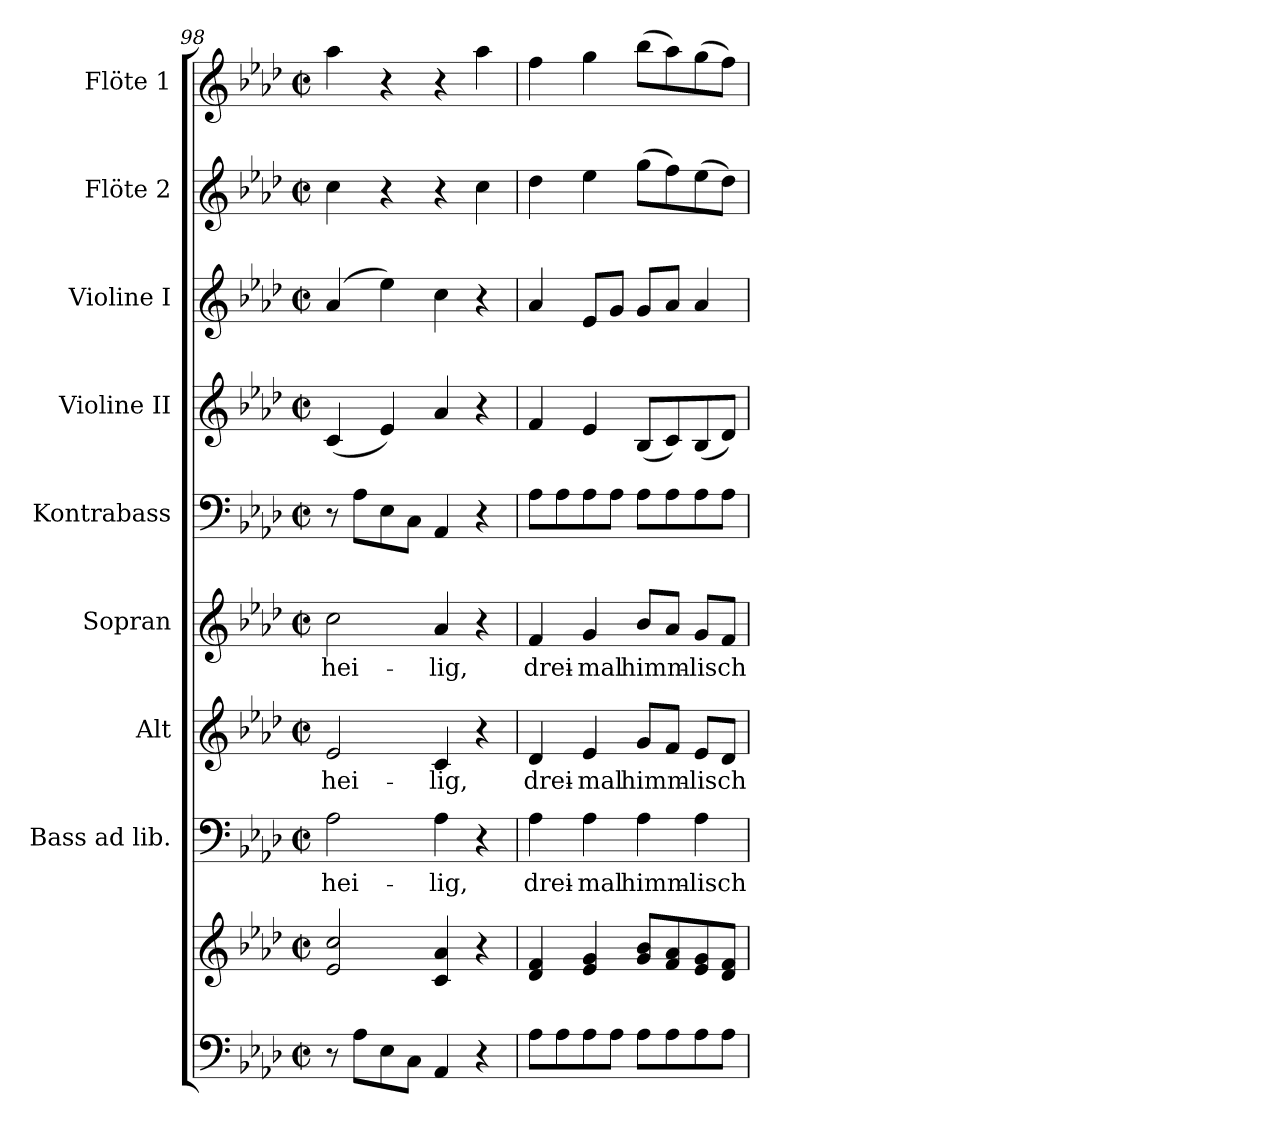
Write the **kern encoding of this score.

**kern	**kern	**kern	**text	**kern	**text	**kern	**text	**kern	**kern	**kern	**kern	**kern
*part9	*part9	*part8	*part8	*part7	*part7	*part6	*part6	*part5	*part4	*part3	*part2	*part1
*staff10	*staff9	*staff8	*staff8	*staff7	*staff7	*staff6	*staff6	*staff5	*staff4	*staff3	*staff2	*staff1
*	*	*I"Bass ad lib.	*	*I"Alt	*	*I"Sopran	*	*I"Kontrabass	*I"Violine II	*I"Violine I	*I"Flöte 2	*I"Flöte 1
*	*	*I'B.	*	*I'A.	*	*I'S.	*	*I'Kb.	*I'Vl. II	*I'Vl. I	*I'Fl. 2	*I'Fl. 1
*clefF4	*clefG2	*clefF4	*	*clefG2	*	*clefG2	*	*clefF4	*clefG2	*clefG2	*clefG2	*clefG2
*	*	*	*	*	*	*	*	*ITrd7c12	*	*	*	*
*k[b-e-a-d-]	*k[b-e-a-d-]	*k[b-e-a-d-]	*	*k[b-e-a-d-]	*	*k[b-e-a-d-]	*	*k[b-e-a-d-]	*k[b-e-a-d-]	*k[b-e-a-d-]	*k[b-e-a-d-]	*k[b-e-a-d-]
*A-:	*A-:	*A-:	*	*A-:	*	*A-:	*	*A-:	*A-:	*A-:	*A-:	*A-:
*M2/2	*M2/2	*M2/2	*	*M2/2	*	*M2/2	*	*M2/2	*M2/2	*M2/2	*M2/2	*M2/2
*met(c|)	*met(c|)	*met(c|)	*	*met(c|)	*	*met(c|)	*	*met(c|)	*met(c|)	*met(c|)	*met(c|)	*met(c|)
=98	=98	=98	=98	=98	=98	=98	=98	=98	=98	=98	=98	=98
!	!	!	!LO:LY:b	!	!LO:LY:b	!	!LO:LY:b	!	!	!	!	!
8r	2e-/ 2cc/	2A-\	hei-	2e-/	hei-	2cc\	hei-	8r	(<4c/	(4a-/	4cc\	4aa-\
8A-\L	.	.	.	.	.	.	.	8AA-\L	.	.	.	.
8E-\	.	.	.	.	.	.	.	8EE-\	4e-/)	4ee-\)	4r	4r
8C\J	.	.	.	.	.	.	.	8CC\J	.	.	.	.
!	!	!	!LO:LY:b	!	!LO:LY:b	!	!LO:LY:b	!	!	!	!	!
4AA-/	4c/ 4a-/	4A-\	-lig,	4c/	-lig,	4a-/	-lig,	4AAA-/	4a-/	4cc\	4r	4r
4r	4r	4r	.	4r	.	4r	.	4r	4r	4r	4cc\	4aa-\
=99	=99	=99	=99	=99	=99	=99	=99	=99	=99	=99	=99	=99
!	!	!	!LO:LY:b	!	!LO:LY:b	!	!LO:LY:b	!	!	!	!	!
8A-\L	4d-/ 4f/	4A-\	drei-	4d-/	drei-	4f/	drei-	8AA-\L	4f/	4a-/	4dd-\	4ff\
8A-\	.	.	.	.	.	.	.	8AA-\	.	.	.	.
!	!	!	!LO:LY:b	!	!LO:LY:b	!	!LO:LY:b	!	!	!	!	!
8A-\	4e-/ 4g/	4A-\	-mal	4e-/	-mal	4g/	-mal	8AA-\	4e-/	8e-/L	4ee-\	4gg\
8A-\J	.	.	.	.	.	.	.	8AA-\J	.	8g/J	.	.
!	!	!	!LO:LY:b	!	!LO:LY:b	!	!LO:LY:b	!	!	!	!	!
8A-\L	8g/ 8b-/L	4A-\	himm-	8g/L	himm-	8b-/L	himm-	8AA-\L	(<8B-/L	8g/L	(>8gg\L	(>8bb-\L
8A-\	8f/ 8a-/	.	.	8f/J	.	8a-/J	.	8AA-\	8c/)	8a-/J	8ff\)	8aa-\)
!	!	!	!LO:LY:b	!	!LO:LY:b	!	!LO:LY:b	!	!	!	!	!
8A-\	8e-/ 8g/	4A-\	-lisch	8e-/L	-lisch	8g/L	-lisch	8AA-\	(<8B-/	4a-/	(>8ee-\	(>8gg\
8A-\J	8d-/ 8f/J	.	.	8d-/J	.	8f/J	.	8AA-\J	8d-/J)	.	8dd-\J)	8ff\J)
=	=	=	=	=	=	=	=	=	=	=	=	=
*-	*-	*-	*-	*-	*-	*-	*-	*-	*-	*-	*-	*-
